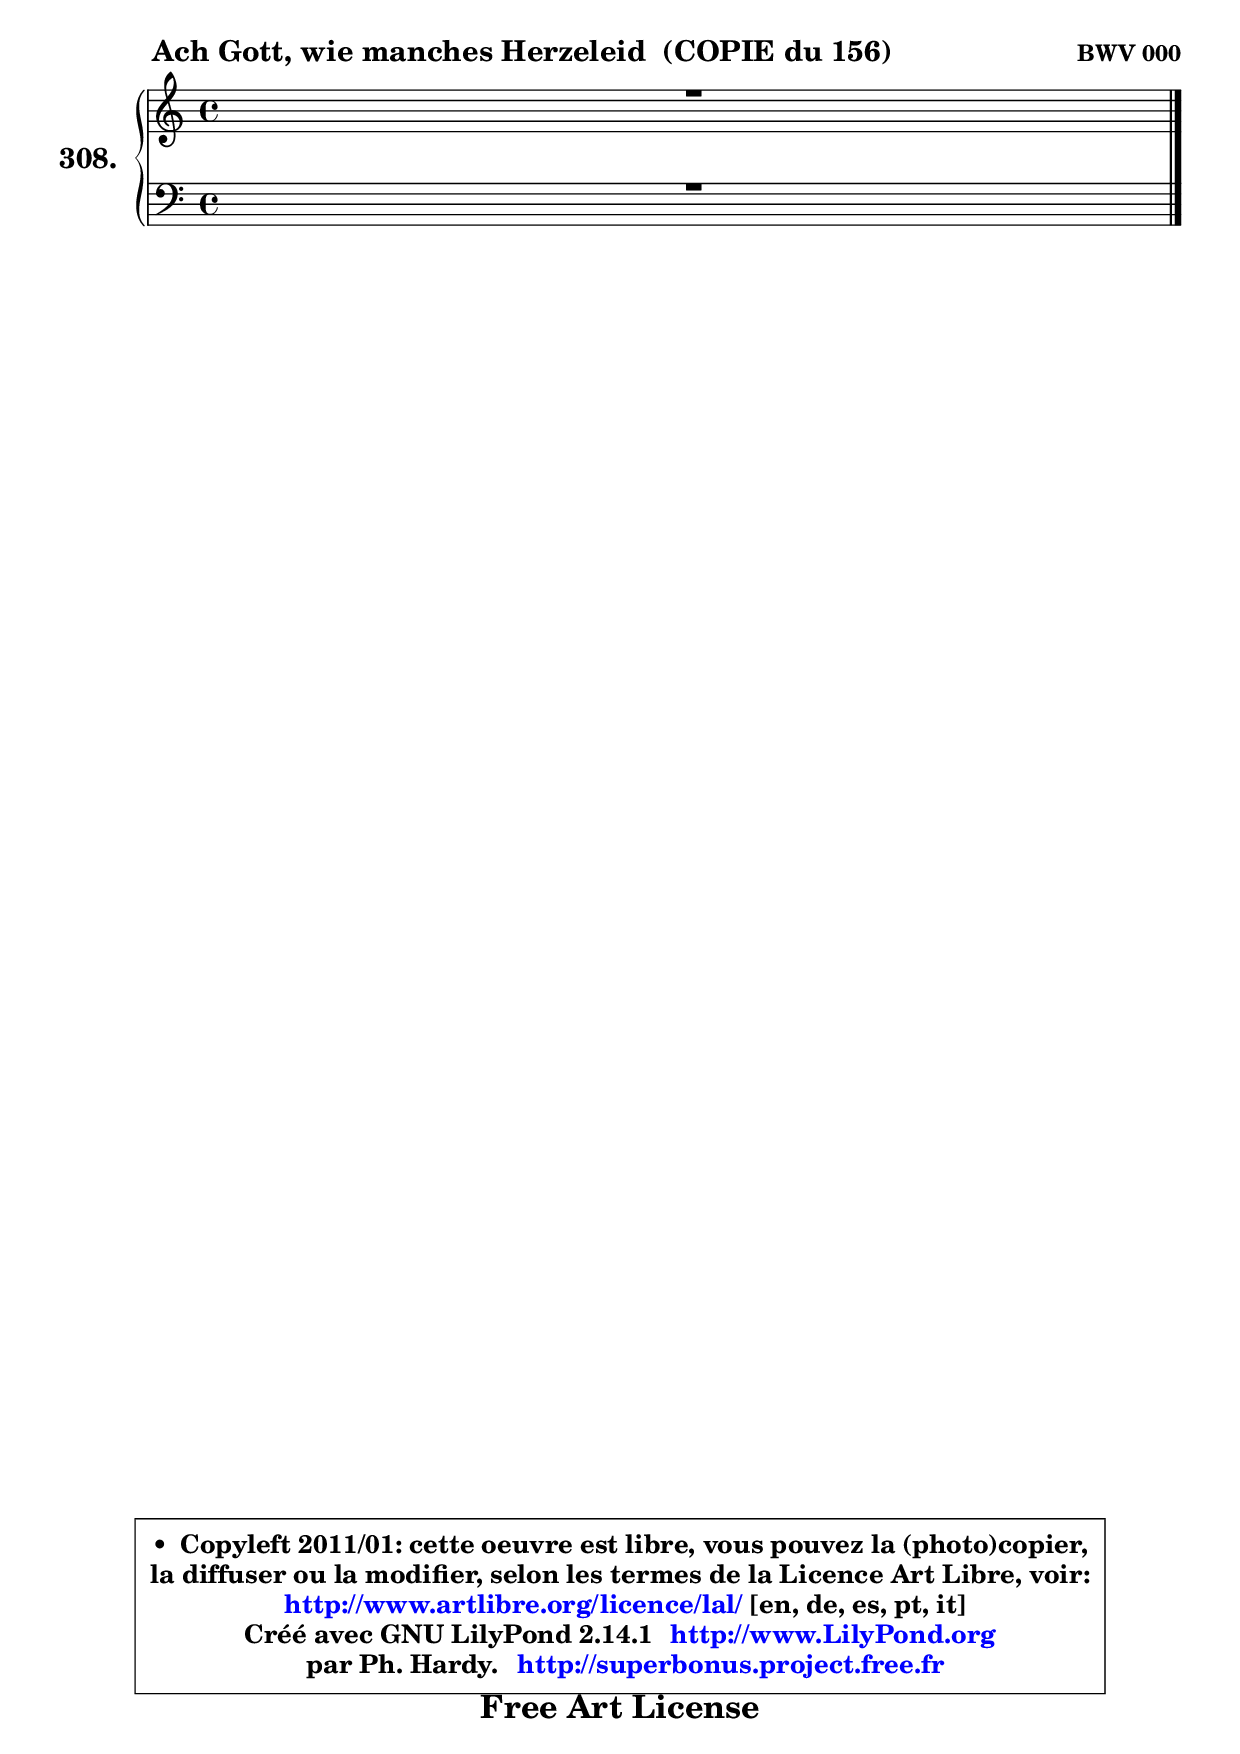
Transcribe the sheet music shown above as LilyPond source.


\version "2.14.1"

    \paper {
%	system-system-spacing #'padding = #0.1
%	score-system-spacing #'padding = #0.1
%	ragged-bottom = ##f
%	ragged-last-bottom = ##f
	ragged-right = ##f
	}

    \header {
      opus = \markup { \bold "BWV 000" }
      piece = \markup { \hspace #9 \fontsize #2 \bold "Ach Gott, wie manches Herzeleid  (COPIE du 156)" }
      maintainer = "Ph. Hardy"
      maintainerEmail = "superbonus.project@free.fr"
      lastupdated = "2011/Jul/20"
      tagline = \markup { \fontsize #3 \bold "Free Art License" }
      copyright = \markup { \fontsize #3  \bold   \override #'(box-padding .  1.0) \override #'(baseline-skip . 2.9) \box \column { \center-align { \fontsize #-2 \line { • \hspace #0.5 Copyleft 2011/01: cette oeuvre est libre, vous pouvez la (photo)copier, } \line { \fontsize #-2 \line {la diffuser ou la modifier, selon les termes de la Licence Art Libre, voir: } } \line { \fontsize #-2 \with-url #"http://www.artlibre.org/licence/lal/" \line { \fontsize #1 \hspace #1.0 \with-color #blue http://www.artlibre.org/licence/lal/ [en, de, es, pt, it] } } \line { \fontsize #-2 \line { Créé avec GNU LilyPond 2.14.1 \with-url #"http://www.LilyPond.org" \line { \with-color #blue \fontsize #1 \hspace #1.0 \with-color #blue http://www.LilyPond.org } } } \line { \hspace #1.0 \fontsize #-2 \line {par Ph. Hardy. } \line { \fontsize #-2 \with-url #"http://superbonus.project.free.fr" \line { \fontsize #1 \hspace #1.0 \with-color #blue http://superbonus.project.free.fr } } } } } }

	  }

  guidemidi = {
	\tempo 4 = 78

	}

  upper = {
	\time 4/4
	\key c \major
	\clef treble
	\voiceOne
	<< { 
	% SOPRANO
	\set Voice.midiInstrument = "acoustic grand"
	\relative c' {
	R1 |
\break
        \bar "|."
	} % fin de relative
	}

	\context Voice="1" { \voiceTwo 
	% ALTO
	\set Voice.midiInstrument = "acoustic grand"
	\relative c' {
	
        \bar "|."
	} % fin de relative
	\oneVoice
	} >>
	}

    lower = {
	\time 4/4
	\key c \major
	\clef bass
	\voiceOne
	<< { 
	% TENOR
	\set Voice.midiInstrument = "acoustic grand"
	\relative c' {
	R1 |
\break
        \bar "|."
	} % fin de relative
	}
	\context Voice="1" { \voiceTwo 
	% BASS
	\set Voice.midiInstrument = "acoustic grand"
	\relative c {
        
        \bar "|."
	} % fin de relative
	\oneVoice
	} >>
	}


    \score { 

	\new PianoStaff <<
	\set PianoStaff.instrumentName = \markup { \bold \huge "308." }
	\new Staff = "upper" \upper
	\new Staff = "lower" \lower
	>>

    \layout {
%	ragged-last = ##f
	   }

         } % fin de score

  \score {
    \unfoldRepeats { << \guidemidi \upper \lower >> }
    \midi {
    \context {
     \Staff
      \remove "Staff_performer"
               }

     \context {
      \Voice
       \consists "Staff_performer"
                }

     \context { 
      \Score
      tempoWholesPerMinute = #(ly:make-moment 78 4)
		}
	    }
	}

